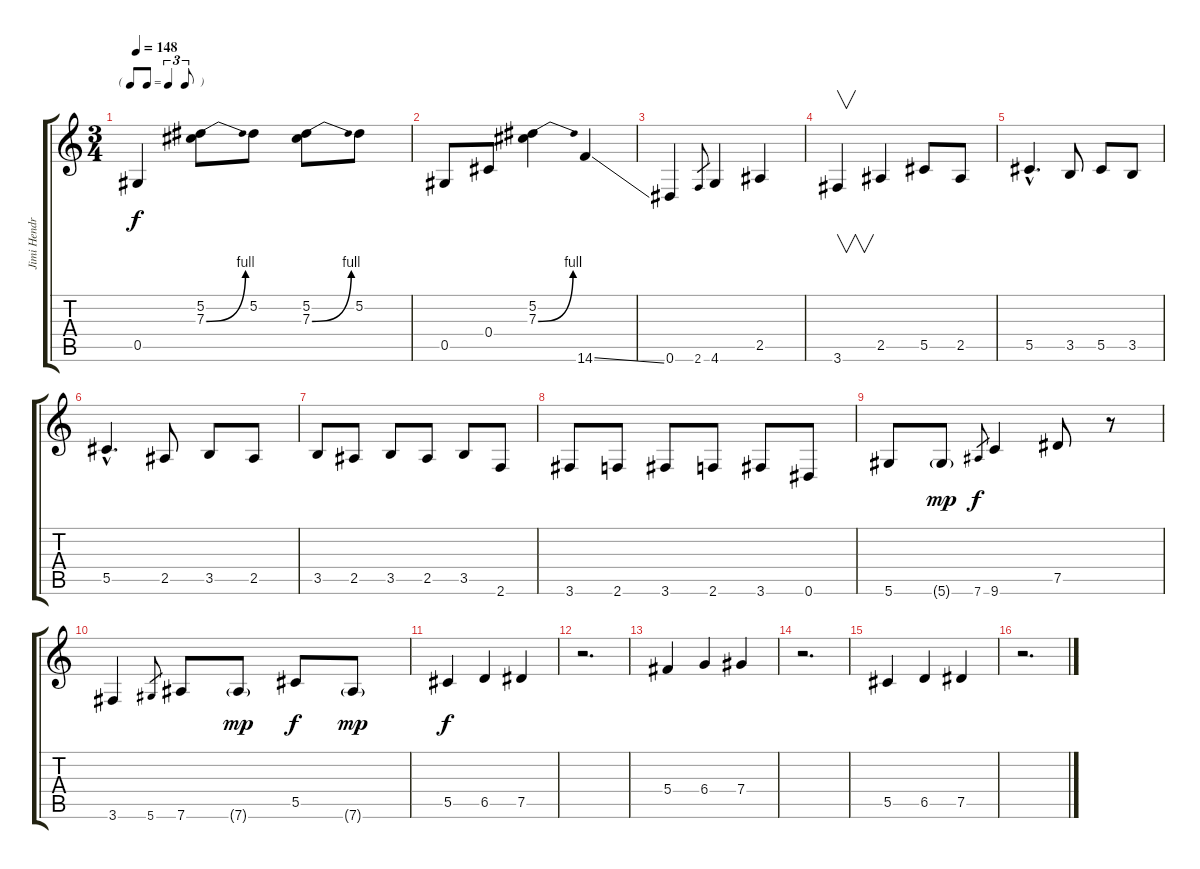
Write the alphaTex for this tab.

\track ("Jimi Hendrix" "Jimi Hendr") {instrument overdrivenguitar}
\staff {score tabs}
\tuning (Eb4 Bb3 Gb3 Db3 Ab2 Eb2) {hide}
\ts (3 4)
\tf triplet8th
\tempo 148
\clef g2
\ks c
0.5.4{dy f} (5.2 7.3{be (bend 0 0 60 4)}).8 5.2.8 (5.2 7.3{be (bend 0 0 60 4)}).8 5.2.8 |
0.5.8 0.4.8 (5.2 7.3{be (bend 0 0 60 4)}).4 14.6{ss}.4 |
0.6.4 2.6.8{gr} 4.6.4 2.5.4 |
3.6.4{v} 2.5.4 5.5.8 2.5.8 |
5.5{hac}.4{d} 3.5.8 5.5.8 3.5.8 |
5.5{hac}.4{d} 2.5.8 3.5.8 2.5.8 |
3.5.8 2.5.8 3.5.8 2.5.8 3.5.8 2.6.8 |
3.6.8 2.6.8 3.6.8 2.6.8 3.6.8 0.6.8 |
5.6.8 5.6{g}.8{dy mp} 7.6.8{gr dy f} 9.6.4 7.5.8 r.8 |
3.6.4 5.6.8{gr} 7.6.8 7.6{g}.8{dy mp} 5.5.8{dy f} 7.6{g}.8{dy mp} |
5.5.4{dy f} 6.5.4 7.5.4 |
r.2{d} |
5.4.4 6.4.4 7.4.4 |
r.2{d} |
5.5.4 6.5.4 7.5.4 |
r.2{d}
